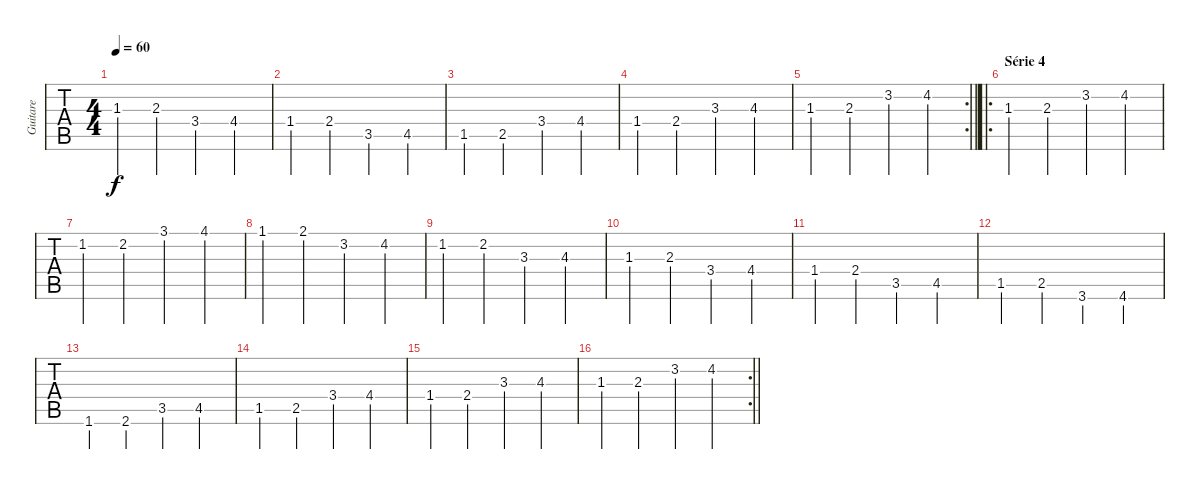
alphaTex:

\track ("Guitare" "Guitare") {instrument acousticguitarsteel}
\staff {tabs}
\tuning (E4 B3 G3 D3 A2 E2) {hide}
\ts (4 4)
\tempo 60
\clef g2
\ks c
1.3.4{dy f} 2.3.4 3.4.4 4.4.4 |
1.4.4 2.4.4 3.5.4 4.5.4 |
1.5.4 2.5.4 3.4.4 4.4.4 |
1.4.4 2.4.4 3.3.4 4.3.4 |
\rc 2
\barLineRight lightlight
1.3.4 2.3.4 3.2.4 4.2.4 |
\ro
\section ("" "Série 4")
1.3.4 2.3.4 3.2.4 4.2.4 |
1.2.4 2.2.4 3.1.4 4.1.4 |
1.1.4 2.1.4 3.2.4 4.2.4 |
1.2.4 2.2.4 3.3.4 4.3.4 |
1.3.4 2.3.4 3.4.4 4.4.4 |
1.4.4 2.4.4 3.5.4 4.5.4 |
1.5.4 2.5.4 3.6.4 4.6.4 |
1.6.4 2.6.4 3.5.4 4.5.4 |
1.5.4 2.5.4 3.4.4 4.4.4 |
1.4.4 2.4.4 3.3.4 4.3.4 |
\rc 2
\barLineRight lightlight
1.3.4 2.3.4 3.2.4 4.2.4
